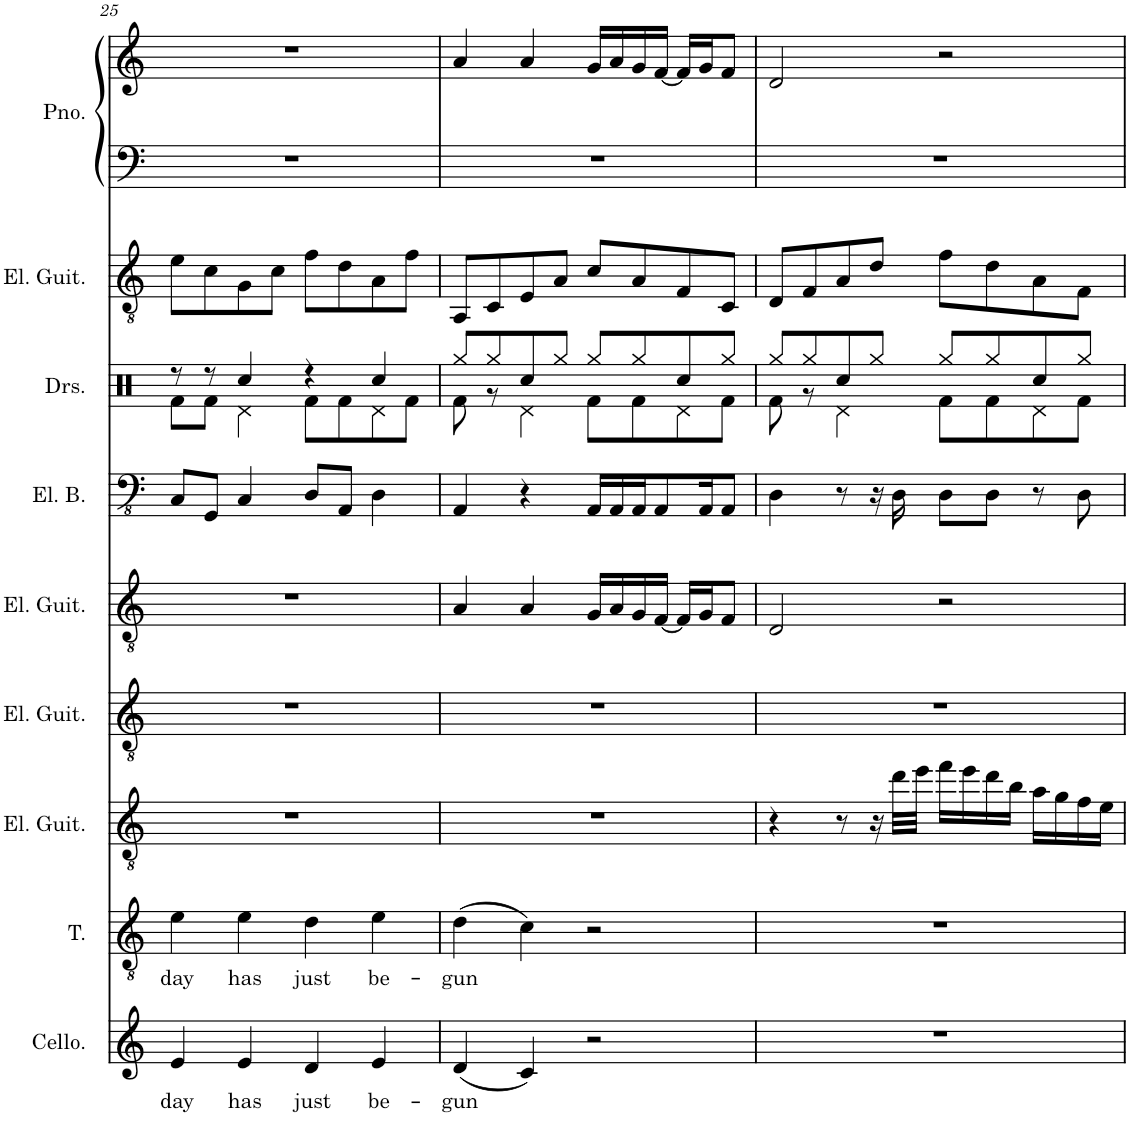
**kern	**text	**kern	**text	**kern	**kern	**kern	**kern	**kern	**kern	**kern	**kern
*part9	*part9	*part8	*part8	*part7	*part6	*part5	*part4	*part3	*part2	*part1	*part1
*staff10	*staff10	*staff9	*staff9	*staff8	*staff7	*staff6	*staff5	*staff4	*staff3	*staff2	*staff1
*I"Cello	*	*I"Tenor	*	*I"Electric Guitar	*I"Electric Guitar	*I"Electric Guitar	*I"Electric Bass	*I"Drumset	*I"Electric Guitar	*I"Piano	*
*I'Cello.	*	*I'T.	*	*I'El. Guit.	*I'El. Guit.	*I'El. Guit.	*I'El. B.	*I'Drs.	*I'El. Guit.	*I'Pno.	*
!!LO:PB:g=z
*clefG2	*	*clefGv2	*	*clefGv2	*clefGv2	*clefGv2	*clefFv4	*clefX	*clefGv2	*clefF4	*clefG2
*k[]	*	*k[]	*	*k[]	*k[]	*k[]	*k[]	*k[]	*k[]	*k[]	*k[]
*M4/4	*	*M4/4	*	*M4/4	*M4/4	*M4/4	*M4/4	*M4/4	*M4/4	*M4/4	*M4/4
=25	=25	=25	=25	=25	=25	=25	=25	=25	=25	=25	=25
!	!LO:LY:b	!	!LO:LY:b	!	!	!	!	!	!	!	!
*	*	*	*	*	*	*	*	*^	*	*	*
4e/	day	4e\	day	1r	1r	1r	8CC/L	8r	8Rf\L	8e\L	1r	1r
.	.	.	.	.	.	.	8GGG/J	8r	8Rf\J	8c\	.	.
!	!LO:LY:b	!	!LO:LY:b	!	!	!	!	!	!	!	!	!
4e/	has	4e\	has	.	.	.	4CC/	4Rcc/	4Rd\	8G\	.	.
.	.	.	.	.	.	.	.	.	.	8c\J	.	.
!	!LO:LY:b	!	!LO:LY:b	!	!	!	!	!	!	!	!	!
4d/	just	4d\	just	.	.	.	8DD/L	4r	8Rf\L	8f\L	.	.
.	.	.	.	.	.	.	8AAA/J	.	8Rf\	8d\	.	.
!	!LO:LY:b	!	!LO:LY:b	!	!	!	!	!	!	!	!	!
4e/	be-	4e\	be-	.	.	.	4DD\	4Rcc/	8Rd\	8A\	.	.
.	.	.	.	.	.	.	.	.	8Rf\J	8f\J	.	.
=26	=26	=26	=26	=26	=26	=26	=26	=26	=26	=26	=26	=26
!	!LO:LY:b	!	!LO:LY:b	!	!	!	!	!	!	!	!	!
(4d/	-gun	(4d\	-gun	1r	1r	4A/	4AAA/	8Rgg/L	8Rf\	8AA/L	1r	4a/
.	.	.	.	.	.	.	.	8Rgg/	8r	8C/	.	.
4c/)	.	4c\)	.	.	.	4A/	4r	8Rcc/	4Rd\	8E/	.	4a/
.	.	.	.	.	.	.	.	8Rgg/J	.	8A/J	.	.
2r	.	2r	.	.	.	16G/LL	16AAA/LL	8Rgg/L	8Rf\L	8c/L	.	16g/LL
.	.	.	.	.	.	16A/	16AAA/	.	.	.	.	16a/
.	.	.	.	.	.	16G/	16AAA/J	8Rgg/	8Rf\	8A/	.	16g/
.	.	.	.	.	.	[16F/JJ	8AAA/	.	.	.	.	[16f/JJ
.	.	.	.	.	.	16F/LL]	.	8Rcc/	8Rd\	8F/	.	16f/LL]
.	.	.	.	.	.	16G/J	16AAA/K	.	.	.	.	16g/J
.	.	.	.	.	.	8F/J	8AAA/J	8Rgg/J	8Rf\J	8C/J	.	8f/J
=27	=27	=27	=27	=27	=27	=27	=27	=27	=27	=27	=27	=27
1r	.	1r	.	4r	1r	2D/	4DD\	8Rgg/L	8Rf\	8D/L	1r	2d/
.	.	.	.	.	.	.	.	8Rgg/	8r	8F/	.	.
.	.	.	.	8r	.	.	8r	8Rcc/	4Rd\	8A/	.	.
.	.	.	.	16r	.	.	16r	8Rgg/J	.	8d/J	.	.
.	.	.	.	32dd\LLL	.	.	16DD\	.	.	.	.	.
.	.	.	.	32ee\JJJ	.	.	.	.	.	.	.	.
.	.	.	.	16ff\LL	.	2r	8DD\L	8Rgg/L	8Rf\L	8f\L	.	2r
.	.	.	.	16ee\	.	.	.	.	.	.	.	.
.	.	.	.	16dd\	.	.	8DD\J	8Rgg/	8Rf\	8d\	.	.
.	.	.	.	16b\JJ	.	.	.	.	.	.	.	.
.	.	.	.	16a\LL	.	.	8r	8Rcc/	8Rd\	8A\	.	.
.	.	.	.	16g\	.	.	.	.	.	.	.	.
.	.	.	.	16f\	.	.	8DD\	8Rgg/J	8Rf\J	8F\J	.	.
.	.	.	.	16e\JJ	.	.	.	.	.	.	.	.
*	*	*	*	*	*	*	*	*v	*v	*	*	*
=	=	=	=	=	=	=	=	=	=	=	=
*-	*-	*-	*-	*-	*-	*-	*-	*-	*-	*-	*-
